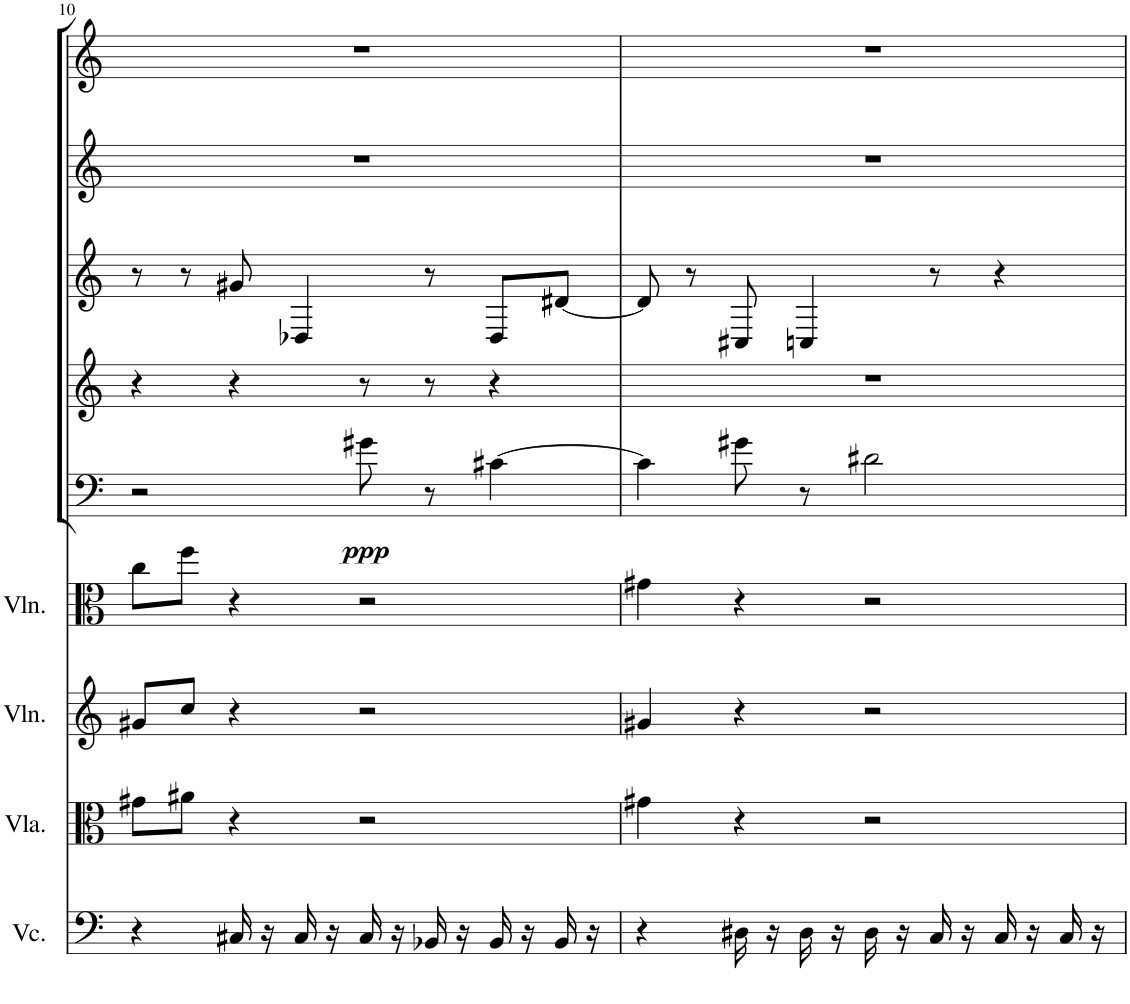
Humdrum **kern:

**kern	**kern	**kern	**kern	**kern	**dynam	**kern	**kern	**kern	**kern
*part9	*part8	*part7	*part6	*part5	*part5	*part4	*part3	*part2	*part1
*staff9	*staff8	*staff7	*staff6	*staff5	*staff5	*staff4	*staff3	*staff2	*staff1
*I"Violoncello	*I"Viola	*I"Violin	*I"Violin	*I"Bassoon	*	*I"Horn in F	*I"Bb Clarinet	*I"Oboe	*I"Flute
*I'Vc.	*I'Vla.	*I'Vln.	*I'Vln.	*I'Bsn	*	*I'Hn	*I'Cl	*I'Ob	*I'Fl
!!LO:PB:g=z
*clefF4	*clefC3	*clefG2	*clefC3	*clefF4	*	*clefG2	*clefG2	*clefG2	*clefG2
*	*	*	*	*	*	*ITrd4c7	*ITrd1c2	*	*
*k[]	*k[]	*k[]	*k[]	*k[]	*	*k[]	*k[]	*k[]	*k[]
*M4/4	*M4/4	*M4/4	*M4/4	*M4/4	*	*M4/4	*M4/4	*M4/4	*M4/4
=10	=10	=10	=10	=10	=10	=10	=10	=10	=10
4r	8g#X\L	8g#X/L	8cc\L	2r	.	4r	8r	1r	1r
.	8a#X\J	8cc/J	8ff\J	.	.	.	8r	.	.
16C#X/	4r	4r	4r	.	.	4r	8g#X/	.	.
16r	.	.	.	.	.	.	.	.	.
16C#/	.	.	.	.	.	.	4D-X/	.	.
16r	.	.	.	.	.	.	.	.	.
!	!	!	!	!	!LO:DY:b	!	!	!	!
16C#/	2r	2r	2r	8g#X\	ppp	8r	.	.	.
16r	.	.	.	.	.	.	.	.	.
16BB-X/	.	.	.	8r	.	8r	8r	.	.
16r	.	.	.	.	.	.	.	.	.
16BB-/	.	.	.	[4c#X\	.	4r	8D-/L	.	.
16r	.	.	.	.	.	.	.	.	.
16BB-/	.	.	.	.	.	.	[8d#X/J	.	.
16r	.	.	.	.	.	.	.	.	.
=11	=11	=11	=11	=11	=11	=11	=11	=11	=11
4r	4g#X\	4g#X/	4g#X\	4c#\]	.	1r	8d#/]	1r	1r
.	.	.	.	.	.	.	8r	.	.
16D#X\	4r	4r	4r	8g#X\	.	.	8C#X/	.	.
16r	.	.	.	.	.	.	.	.	.
16D#\	.	.	.	8r	.	.	4Cn/	.	.
16r	.	.	.	.	.	.	.	.	.
16D#\	2r	2r	2r	2d#X\	.	.	.	.	.
16r	.	.	.	.	.	.	.	.	.
16C/	.	.	.	.	.	.	8r	.	.
16r	.	.	.	.	.	.	.	.	.
16C/	.	.	.	.	.	.	4r	.	.
16r	.	.	.	.	.	.	.	.	.
16C/	.	.	.	.	.	.	.	.	.
16r	.	.	.	.	.	.	.	.	.
=	=	=	=	=	=	=	=	=	=
*-	*-	*-	*-	*-	*-	*-	*-	*-	*-
